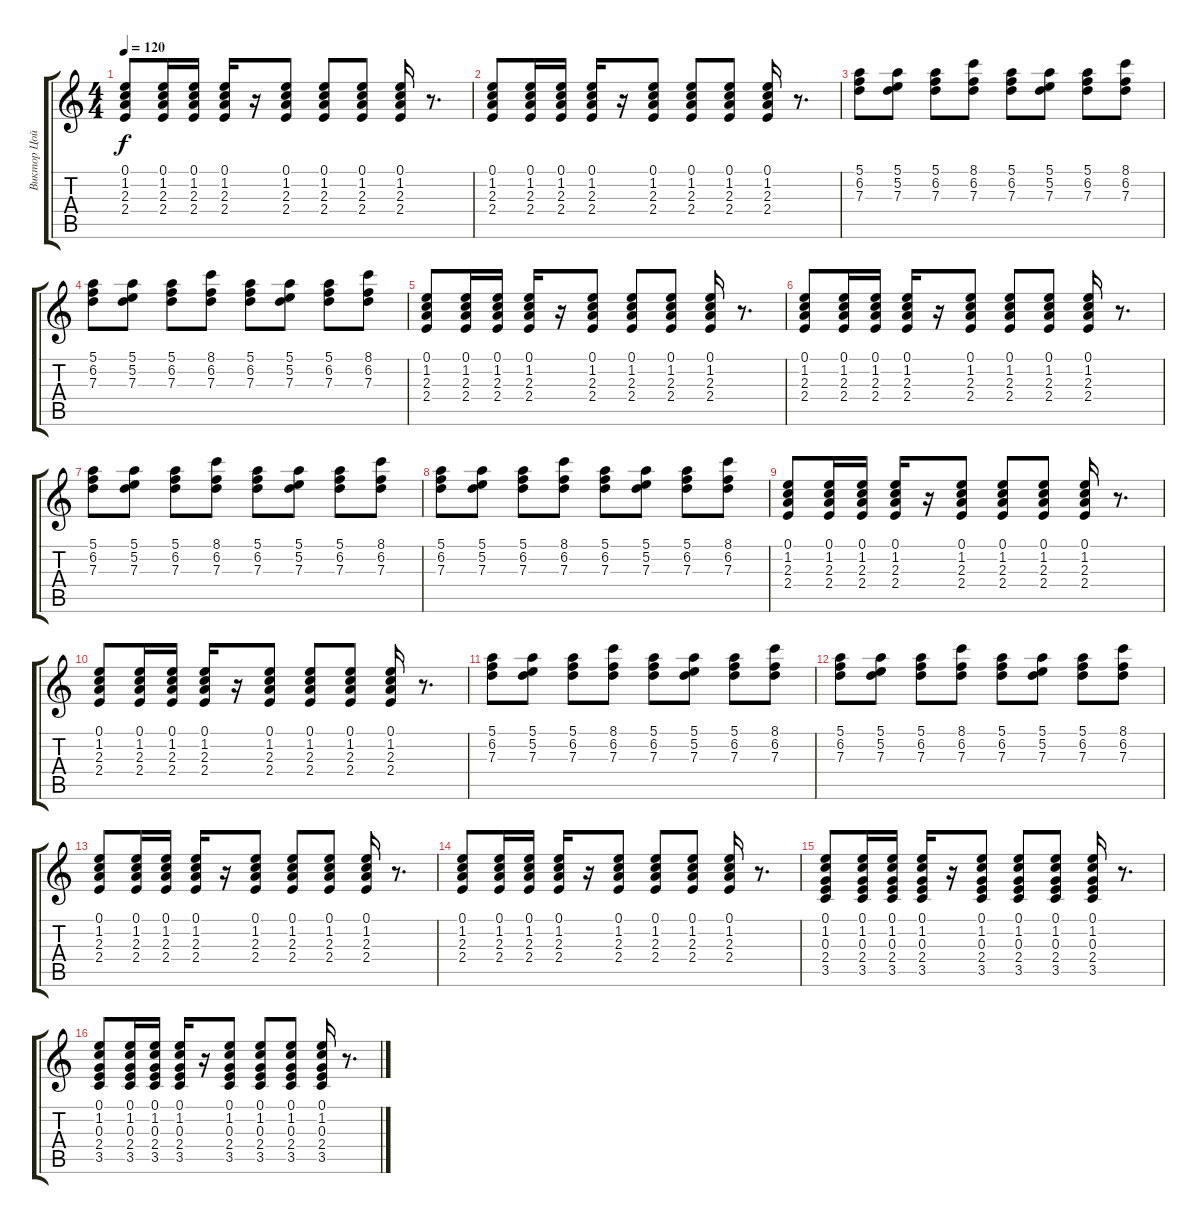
\track ("Виктор Цой (гитара)" "Виктор Цой") {instrument acousticguitarsteel}
\staff {score tabs}
\tuning (E4 B3 G3 D3 A2 E2) {hide}
\ts (4 4)
\tempo 120
\clef g2
\ks c
(0.1 1.2 2.3 2.4).8{dy f} (0.1 1.2 2.3 2.4).16 (0.1 1.2 2.3 2.4).16 (0.1 1.2 2.3 2.4).16 r.16 (0.1 1.2 2.3 2.4).8 (0.1 1.2 2.3 2.4).8 (0.1 1.2 2.3 2.4).8 (0.1 1.2 2.3 2.4).16 r.8{d} |
(0.1 1.2 2.3 2.4).8 (0.1 1.2 2.3 2.4).16 (0.1 1.2 2.3 2.4).16 (0.1 1.2 2.3 2.4).16 r.16 (0.1 1.2 2.3 2.4).8 (0.1 1.2 2.3 2.4).8 (0.1 1.2 2.3 2.4).8 (0.1 1.2 2.3 2.4).16 r.8{d} |
(5.1 6.2 7.3).8 (5.1 5.2 7.3).8 (5.1 6.2 7.3).8 (8.1 6.2 7.3).8 (5.1 6.2 7.3).8 (5.1 5.2 7.3).8 (5.1 6.2 7.3).8 (8.1 6.2 7.3).8 |
(5.1 6.2 7.3).8 (5.1 5.2 7.3).8 (5.1 6.2 7.3).8 (8.1 6.2 7.3).8 (5.1 6.2 7.3).8 (5.1 5.2 7.3).8 (5.1 6.2 7.3).8 (8.1 6.2 7.3).8 |
(0.1 1.2 2.3 2.4).8 (0.1 1.2 2.3 2.4).16 (0.1 1.2 2.3 2.4).16 (0.1 1.2 2.3 2.4).16 r.16 (0.1 1.2 2.3 2.4).8 (0.1 1.2 2.3 2.4).8 (0.1 1.2 2.3 2.4).8 (0.1 1.2 2.3 2.4).16 r.8{d} |
(0.1 1.2 2.3 2.4).8 (0.1 1.2 2.3 2.4).16 (0.1 1.2 2.3 2.4).16 (0.1 1.2 2.3 2.4).16 r.16 (0.1 1.2 2.3 2.4).8 (0.1 1.2 2.3 2.4).8 (0.1 1.2 2.3 2.4).8 (0.1 1.2 2.3 2.4).16 r.8{d} |
(5.1 6.2 7.3).8 (5.1 5.2 7.3).8 (5.1 6.2 7.3).8 (8.1 6.2 7.3).8 (5.1 6.2 7.3).8 (5.1 5.2 7.3).8 (5.1 6.2 7.3).8 (8.1 6.2 7.3).8 |
(5.1 6.2 7.3).8 (5.1 5.2 7.3).8 (5.1 6.2 7.3).8 (8.1 6.2 7.3).8 (5.1 6.2 7.3).8 (5.1 5.2 7.3).8 (5.1 6.2 7.3).8 (8.1 6.2 7.3).8 |
(0.1 1.2 2.3 2.4).8 (0.1 1.2 2.3 2.4).16 (0.1 1.2 2.3 2.4).16 (0.1 1.2 2.3 2.4).16 r.16 (0.1 1.2 2.3 2.4).8 (0.1 1.2 2.3 2.4).8 (0.1 1.2 2.3 2.4).8 (0.1 1.2 2.3 2.4).16 r.8{d} |
(0.1 1.2 2.3 2.4).8 (0.1 1.2 2.3 2.4).16 (0.1 1.2 2.3 2.4).16 (0.1 1.2 2.3 2.4).16 r.16 (0.1 1.2 2.3 2.4).8 (0.1 1.2 2.3 2.4).8 (0.1 1.2 2.3 2.4).8 (0.1 1.2 2.3 2.4).16 r.8{d} |
(5.1 6.2 7.3).8 (5.1 5.2 7.3).8 (5.1 6.2 7.3).8 (8.1 6.2 7.3).8 (5.1 6.2 7.3).8 (5.1 5.2 7.3).8 (5.1 6.2 7.3).8 (8.1 6.2 7.3).8 |
(5.1 6.2 7.3).8 (5.1 5.2 7.3).8 (5.1 6.2 7.3).8 (8.1 6.2 7.3).8 (5.1 6.2 7.3).8 (5.1 5.2 7.3).8 (5.1 6.2 7.3).8 (8.1 6.2 7.3).8 |
(0.1 1.2 2.3 2.4).8 (0.1 1.2 2.3 2.4).16 (0.1 1.2 2.3 2.4).16 (0.1 1.2 2.3 2.4).16 r.16 (0.1 1.2 2.3 2.4).8 (0.1 1.2 2.3 2.4).8 (0.1 1.2 2.3 2.4).8 (0.1 1.2 2.3 2.4).16 r.8{d} |
(0.1 1.2 2.3 2.4).8 (0.1 1.2 2.3 2.4).16 (0.1 1.2 2.3 2.4).16 (0.1 1.2 2.3 2.4).16 r.16 (0.1 1.2 2.3 2.4).8 (0.1 1.2 2.3 2.4).8 (0.1 1.2 2.3 2.4).8 (0.1 1.2 2.3 2.4).16 r.8{d} |
(0.1 1.2 0.3 2.4 3.5).8 (0.1 1.2 0.3 2.4 3.5).16 (0.1 1.2 0.3 2.4 3.5).16 (0.1 1.2 0.3 2.4 3.5).16 r.16 (0.1 1.2 0.3 2.4 3.5).8 (0.1 1.2 0.3 2.4 3.5).8 (0.1 1.2 0.3 2.4 3.5).8 (0.1 1.2 0.3 2.4 3.5).16 r.8{d} |
(0.1 1.2 0.3 2.4 3.5).8 (0.1 1.2 0.3 2.4 3.5).16 (0.1 1.2 0.3 2.4 3.5).16 (0.1 1.2 0.3 2.4 3.5).16 r.16 (0.1 1.2 0.3 2.4 3.5).8 (0.1 1.2 0.3 2.4 3.5).8 (0.1 1.2 0.3 2.4 3.5).8 (0.1 1.2 0.3 2.4 3.5).16 r.8{d}
